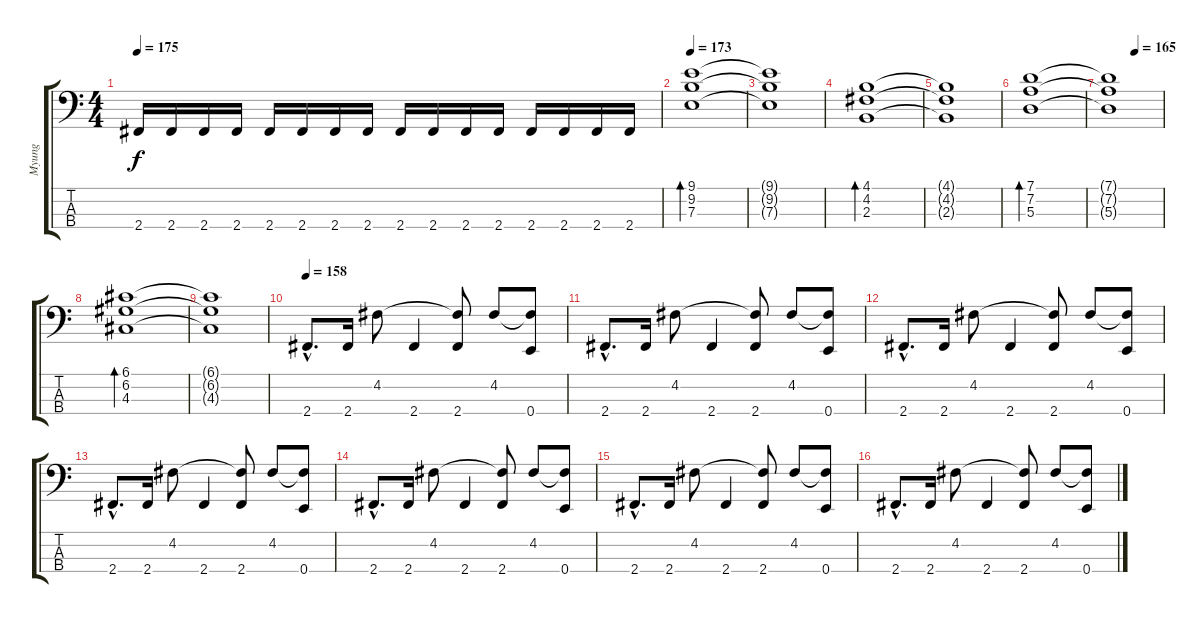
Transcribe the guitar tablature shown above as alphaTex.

\track ("Myung" "Myung") {instrument electricbassfinger}
\staff {score tabs}
\tuning (G2 D2 A1 E1) {hide}
\ts (4 4)
\tempo 175
\clef f4
\ks c
2.4.16{dy f} 2.4.16 2.4.16 2.4.16 2.4.16 2.4.16 2.4.16 2.4.16 2.4.16 2.4.16 2.4.16 2.4.16 2.4.16 2.4.16 2.4.16 2.4.16 |
\tempo 173
(9.1 9.2 7.3).1{bd 120} |
(9.1{t} 9.2{t} 7.3{t}).1 |
(4.1 4.2 2.3).1{bd 120} |
(4.1{t} 4.2{t} 2.3{t}).1 |
(7.1 7.2 5.3).1{bd 120} |
\tempo (165 0.5)
(7.1{t} 7.2{t} 5.3{t}).1 |
(6.1 6.2 4.3).1{bd 120} |
(6.1{t} 6.2{t} 4.3{t}).1 |
\tempo 158
2.4{hac}.8{d} 2.4.16 4.2.8 2.4.4 (4.2{t} 2.4).8 4.2.8 (4.2{t} 0.4).8 |
2.4{hac}.8{d} 2.4.16 4.2.8 2.4.4 (4.2{t} 2.4).8 4.2.8 (4.2{t} 0.4).8 |
2.4{hac}.8{d} 2.4.16 4.2.8 2.4.4 (4.2{t} 2.4).8 4.2.8 (4.2{t} 0.4).8 |
2.4{hac}.8{d} 2.4.16 4.2.8 2.4.4 (4.2{t} 2.4).8 4.2.8 (4.2{t} 0.4).8 |
2.4{hac}.8{d} 2.4.16 4.2.8 2.4.4 (4.2{t} 2.4).8 4.2.8 (4.2{t} 0.4).8 |
2.4{hac}.8{d} 2.4.16 4.2.8 2.4.4 (4.2{t} 2.4).8 4.2.8 (4.2{t} 0.4).8 |
2.4{hac}.8{d} 2.4.16 4.2.8 2.4.4 (4.2{t} 2.4).8 4.2.8 (4.2{t} 0.4).8
